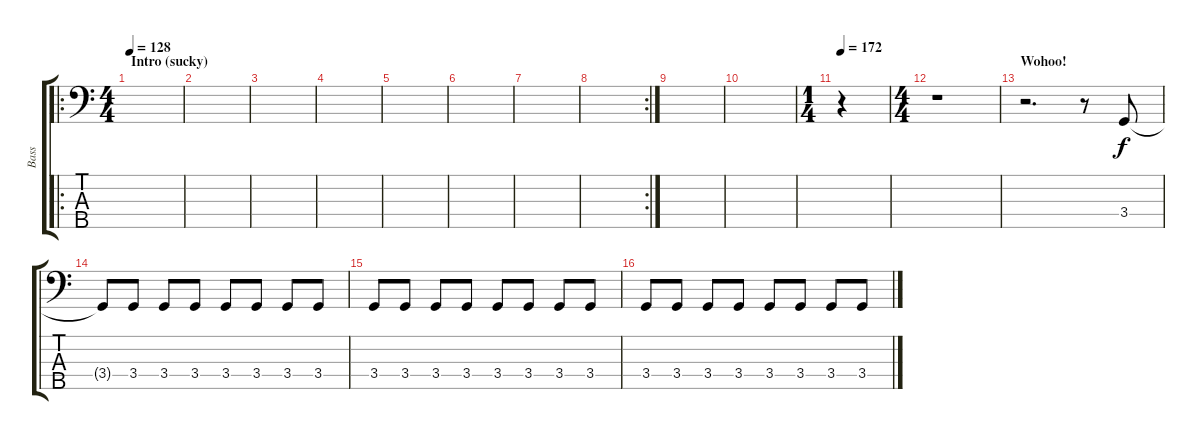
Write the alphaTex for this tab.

\track ("Bass" "Bass") {instrument electricbassfinger}
\staff {score tabs}
\tuning (G2 D2 A1 E1 B0) {hide}
\ro
\ts (4 4)
\section ("" "Intro (sucky)")
\tempo 128
\clef f4
\ks c
|
|
|
|
|
|
|
\rc 2
|
|
|
\ts (1 4)
\tempo 172
r.4 |
\ts (4 4)
r.1 |
\section ("" "Wohoo!")
r.2{d} r.8 3.4.8 |
3.4{t}.8 3.4.8 3.4.8 3.4.8 3.4.8 3.4.8 3.4.8 3.4.8 |
3.4.8 3.4.8 3.4.8 3.4.8 3.4.8 3.4.8 3.4.8 3.4.8 |
3.4.8 3.4.8 3.4.8 3.4.8 3.4.8 3.4.8 3.4.8 3.4.8
